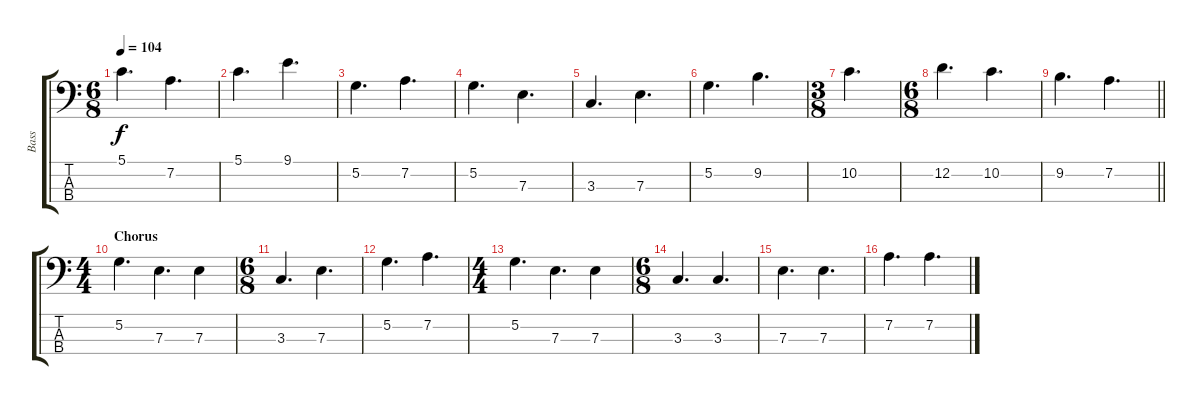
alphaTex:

\track ("Bass" "Bass") {instrument electricbassfinger}
\staff {score tabs}
\tuning (G2 D2 A1 E1) {hide}
\ts (6 8)
\tempo 104
\clef f4
\ks c
5.1.4{d dy f} 7.2.4{d} |
5.1.4{d} 9.1.4{d} |
5.2.4{d} 7.2.4{d} |
5.2.4{d} 7.3.4{d} |
3.3.4{d} 7.3.4{d} |
5.2.4{d} 9.2.4{d} |
\ts (3 8)
10.2.4{d} |
\ts (6 8)
12.2.4{d} 10.2.4{d} |
\barLineRight lightlight
9.2.4{d} 7.2.4{d} |
\ts (4 4)
\section ("" "Chorus")
5.2.4{d} 7.3.4{d} 7.3.4 |
\ts (6 8)
3.3.4{d} 7.3.4{d} |
5.2.4{d} 7.2.4{d} |
\ts (4 4)
5.2.4{d} 7.3.4{d} 7.3.4 |
\ts (6 8)
3.3.4{d} 3.3.4{d} |
7.3.4{d} 7.3.4{d} |
7.2.4{d} 7.2.4{d}
